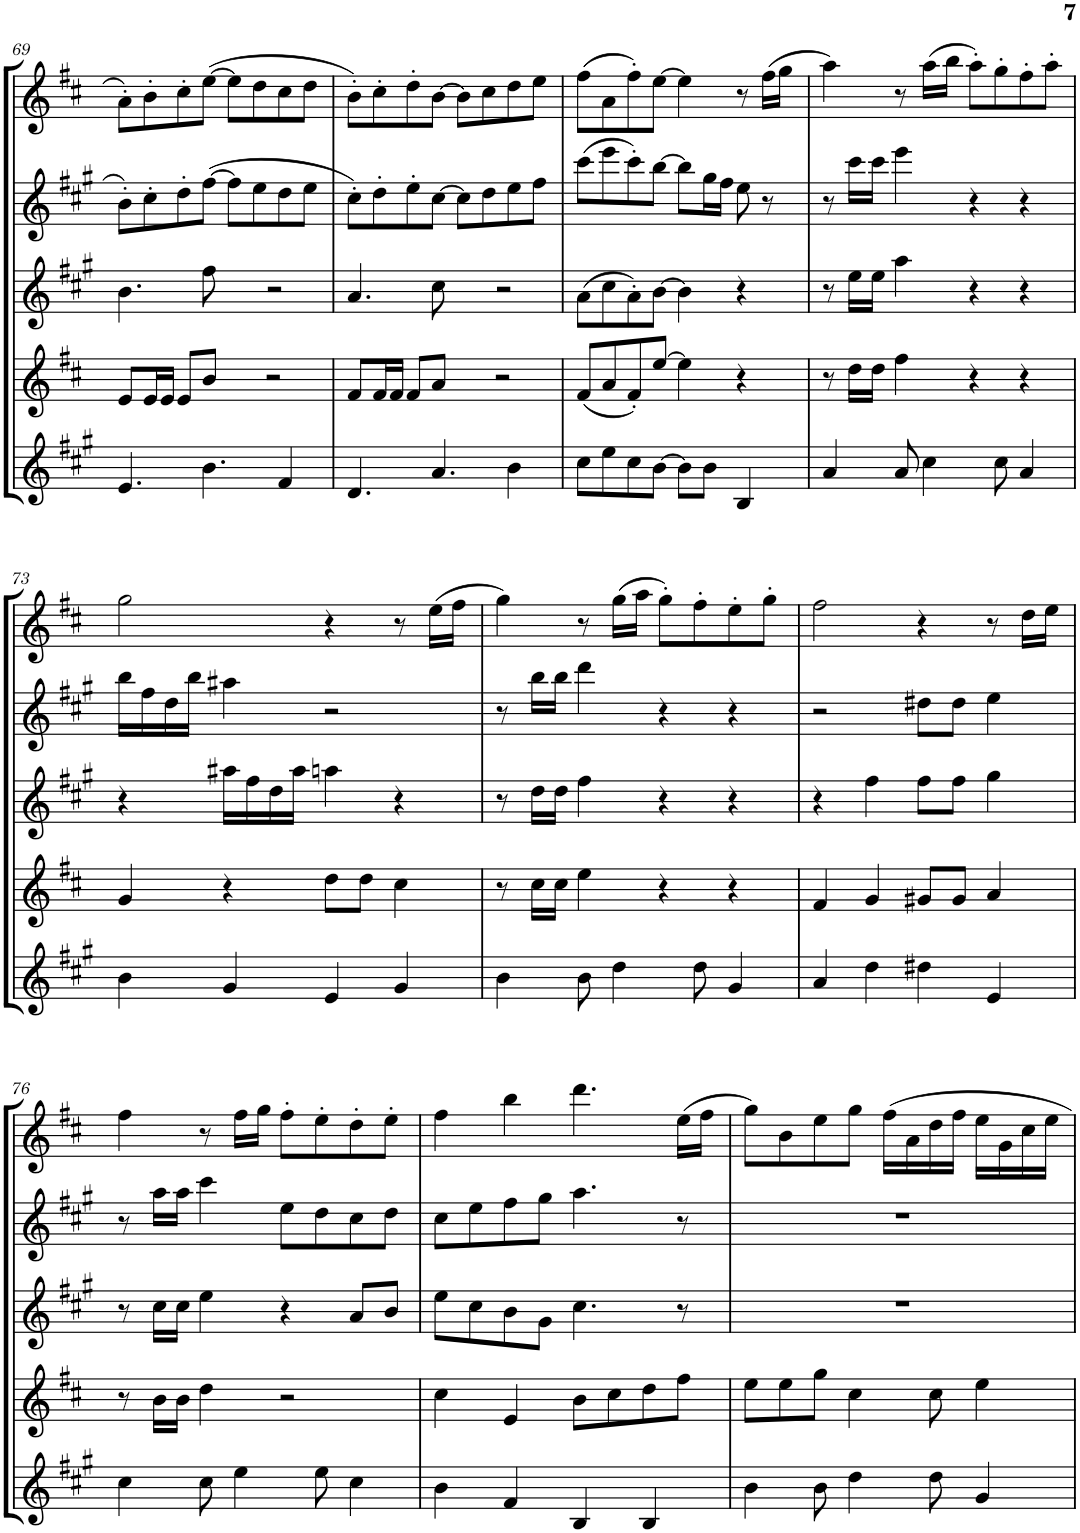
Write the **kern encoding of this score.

**kern	**kern	**kern	**kern	**kern
*part5	*part4	*part3	*part2	*part1
*staff5	*staff4	*staff3	*staff2	*staff1
*I"Baritone Saxophone	*I"Tenor Saxophone	*I"Alto Saxophone	*I"Alto Saxophone	*I"Soprano Saxophone
*I'Bar Sax	*I'T Sax	*I'A Sax	*I'A Sax	*I'S Sax
!!LO:PB:g=z
*clefG2	*clefG2	*clefG2	*clefG2	*clefG2
*Trd12c21	*Trd8c14	*Trd5c9	*Trd5c9	*Trd1c2
*k[f#c#g#]	*k[f#c#]	*k[f#c#g#]	*k[f#c#g#]	*k[f#c#]
*M4/4	*M4/4	*M4/4	*M4/4	*M4/4
=69	=69	=69	=69	=69
4.e/	8e/L	4.b\	8b'\L	8a'\L
.	16e/L	.	8cc#'\	8b'\
.	16e/JJ	.	.	.
.	8e/L	.	8dd'\	8cc#'\
4.b\	8b/J	8ff#\	([8ff#\J	([8ee\J
.	2r	2r	8ff#\L]	8ee\L]
.	.	.	8ee\	8dd\
4f#/	.	.	8dd\	8cc#\
.	.	.	8ee\J	8dd\J
=70	=70	=70	=70	=70
4.d/	8f#/L	4.a/	8cc#'\L)	8b'\L)
.	16f#/L	.	8dd'\	8cc#'\
.	16f#/JJ	.	.	.
.	8f#/L	.	8ee'\	8dd'\
4.a/	8a/J	8cc#\	[8cc#\J	[8b\J
.	2r	2r	8cc#\L]	8b\L]
.	.	.	8dd\	8cc#\
4b\	.	.	8ee\	8dd\
.	.	.	8ff#\J	8ee\J
=71	=71	=71	=71	=71
8cc#\L	(8f#/L	(8a\L	(8ccc#\L	(8ff#\L
8ee\	8a/	8cc#\	8eee\	8a\
8cc#\	8f#'/)	8a'\)	8ccc#'\)	8ff#'\)
[8b\J	[8ee/J	[8b\J	[8bb\J	[8ee\J
8b\L]	4ee\]	4b\]	8bb\L]	4ee\]
8b\J	.	.	16gg#\L	.
.	.	.	16ff#\JJ	.
4B/	4r	4r	8ee\	8r
.	.	.	8r	(16ff#\LL
.	.	.	.	16gg\JJ
=72	=72	=72	=72	=72
4a/	8r	8r	8r	4aa\)
.	16dd\LL	16ee\LL	16ccc#\LL	.
.	16dd\JJ	16ee\JJ	16ccc#\JJ	.
8a/	4ff#\	4aa\	4eee\	8r
4cc#\	.	.	.	(16aa\LL
.	.	.	.	16bb\JJ
.	4r	4r	4r	8aa'\L)
8cc#\	.	.	.	8gg'\
4a/	4r	4r	4r	8ff#'\
.	.	.	.	8aa'\J
!!LO:LB:g=z
=73	=73	=73	=73	=73
4b\	4g/	4r	16bb\LL	2gg\
.	.	.	16ff#\	.
.	.	.	16dd\	.
.	.	.	16bb\JJ	.
4g#/	4r	16aa#X\LL	4aa#X\	.
.	.	16ff#\	.	.
.	.	16dd\	.	.
.	.	16aa#\JJ	.	.
4e/	8dd\L	4aan\	2r	4r
.	8dd\J	.	.	.
4g#/	4cc#\	4r	.	8r
.	.	.	.	(>16ee\LL
.	.	.	.	16ff#\JJ
=74	=74	=74	=74	=74
4b\	8r	8r	8r	4gg\)
.	16cc#\LL	16dd\LL	16bb\LL	.
.	16cc#\JJ	16dd\JJ	16bb\JJ	.
8b\	4ee\	4ff#\	4ddd\	8r
4dd\	.	.	.	(16gg\LL
.	.	.	.	16aa\JJ
.	4r	4r	4r	8gg'\L)
8dd\	.	.	.	8ff#'\
4g#/	4r	4r	4r	8ee'\
.	.	.	.	8gg'\J
=75	=75	=75	=75	=75
4a/	4f#/	4r	2r	2ff#\
4dd\	4g/	4ff#\	.	.
4dd#X\	8g#X/L	8ff#\L	8dd#X\L	4r
.	8g#/J	8ff#\J	8dd#\J	.
4e/	4a/	4gg#\	4ee\	8r
.	.	.	.	16dd\LL
.	.	.	.	16ee\JJ
!!LO:LB:g=z
=76	=76	=76	=76	=76
4cc#\	8r	8r	8r	4ff#\
.	16b\LL	16cc#\LL	16aa\LL	.
.	16b\JJ	16cc#\JJ	16aa\JJ	.
8cc#\	4dd\	4ee\	4ccc#\	8r
4ee\	.	.	.	16ff#\LL
.	.	.	.	16gg\JJ
.	2r	4r	8ee\L	8ff#'\L
8ee\	.	.	8dd\	8ee'\
4cc#\	.	8a/L	8cc#\	8dd'\
.	.	8b/J	8dd\J	8ee'\J
=77	=77	=77	=77	=77
4b\	4cc#\	8ee\L	8cc#\L	4ff#\
.	.	8cc#\	8ee\	.
4f#/	4e/	8b\	8ff#\	4bb\
.	.	8g#\J	8gg#\J	.
4B/	8b\L	4.cc#\	4.aa\	4.ddd\
.	8cc#\	.	.	.
4B/	8dd\	.	.	.
.	8ff#\J	8r	8r	(16ee\LL
.	.	.	.	16ff#\JJ
=78	=78	=78	=78	=78
4b\	8ee\L	1r	1r	8gg\L)
.	8ee\	.	.	8b\
8b\	8gg\J	.	.	8ee\
4dd\	4cc#\	.	.	8gg\J
.	.	.	.	16ff#\LL
.	.	.	.	16a\
8dd\	8cc#\	.	.	16dd\
.	.	.	.	16ff#\JJ
4g#/	4ee\	.	.	16ee\LL
.	.	.	.	16g\
.	.	.	.	16cc#\
.	.	.	.	16ee\JJ
=	=	=	=	=
*-	*-	*-	*-	*-
